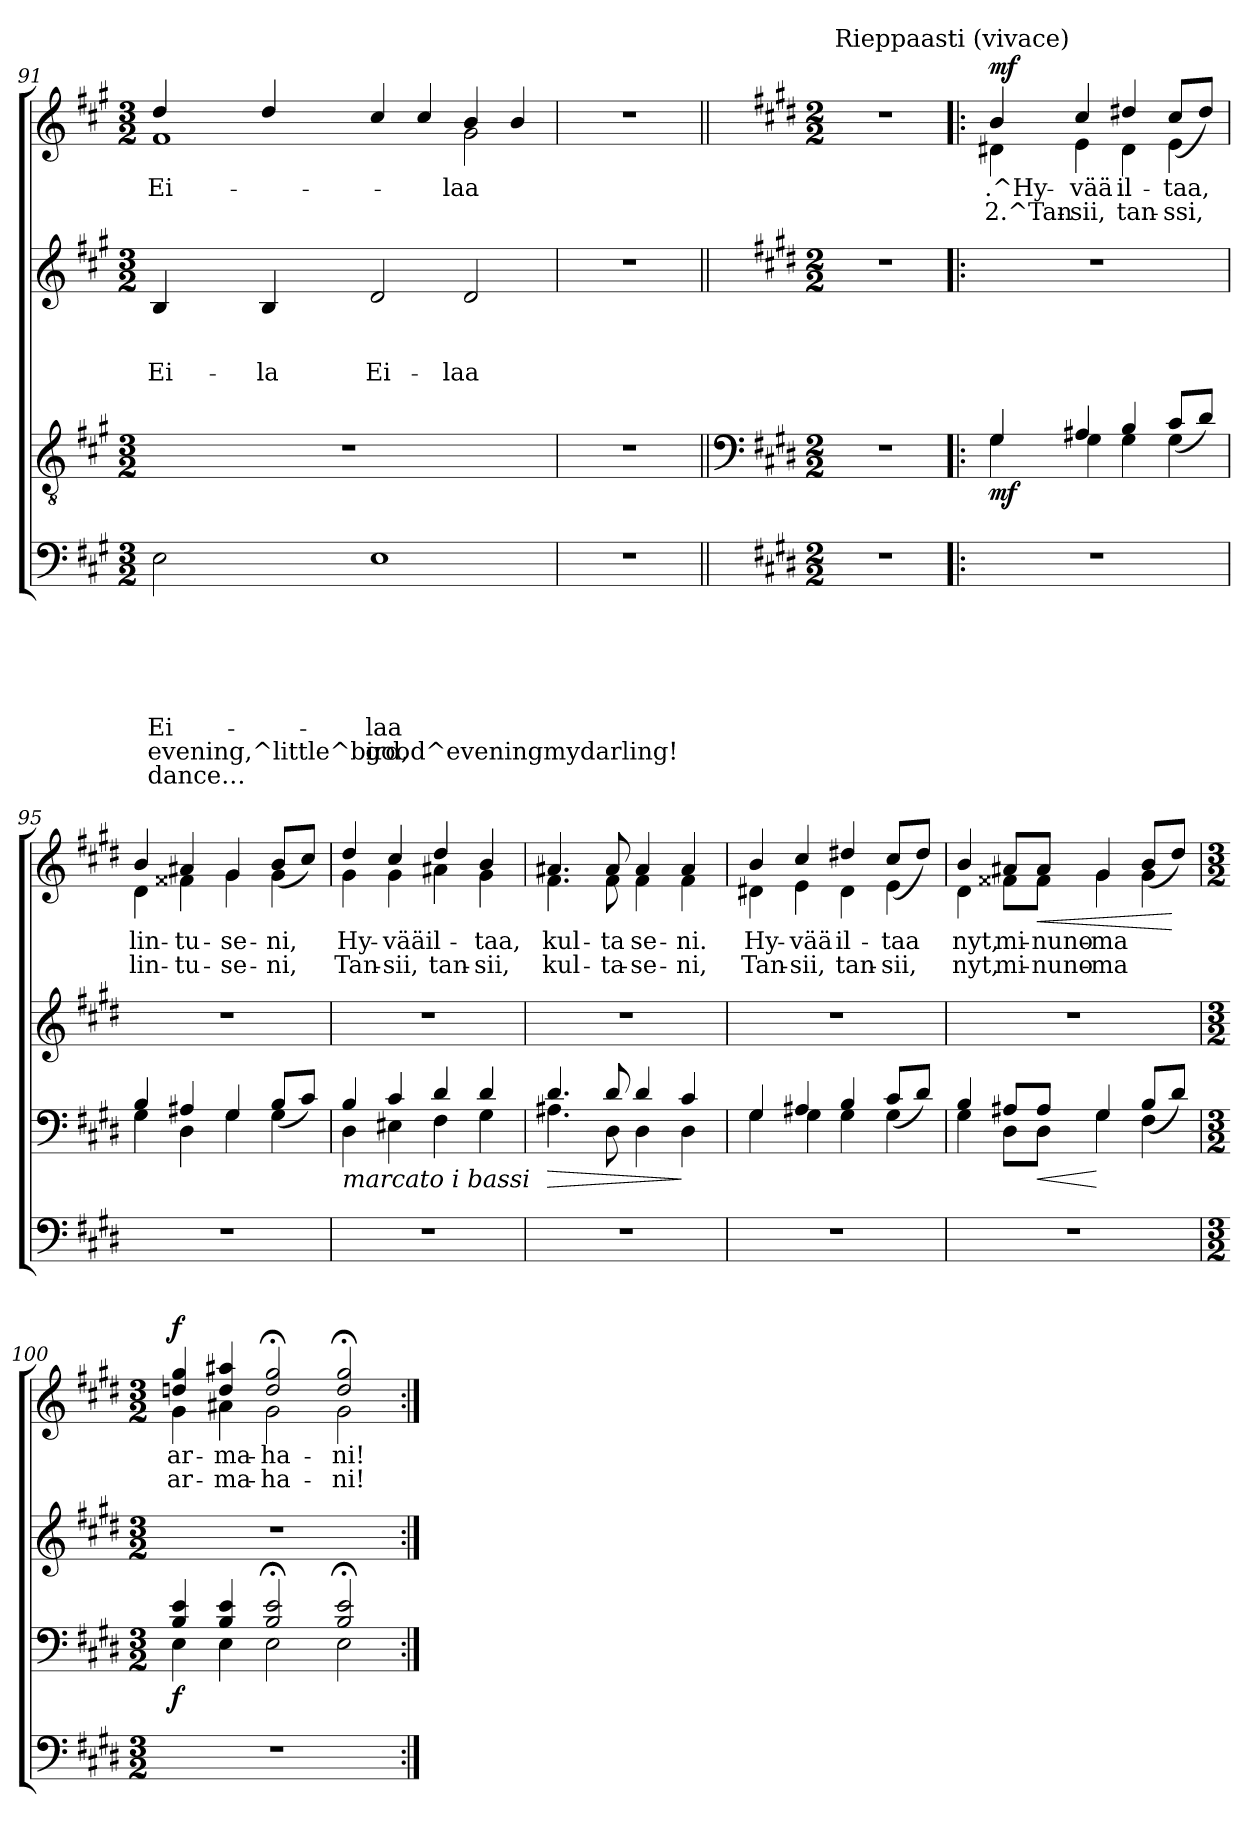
**kern	**text	**text	**text	**text	**text	**text	**text	**text	**kern	**dynam	**kern	**text	**text	**text	**kern	**text	**text	**dynam
*part4	*part4	*part4	*part4	*part4	*part4	*part4	*part4	*part4	*part3	*part3	*part2	*part2	*part2	*part2	*part1	*part1	*part1	*part1
*staff4	*staff4	*staff4	*staff4	*staff4	*staff4	*staff4	*staff4	*staff4	*staff3	*staff3	*staff2	*staff2	*staff2	*staff2	*staff1	*staff1	*staff1	*staff1
*clefF4	*	*	*	*	*	*	*	*	*clefGv2	*	*clefG2	*	*	*	*clefG2	*	*	*
*k[f#c#g#]	*	*	*	*	*	*	*	*	*k[f#c#g#]	*	*k[f#c#g#]	*	*	*	*k[f#c#g#]	*	*	*
*A:	*	*	*	*	*	*	*	*	*A:	*	*A:	*	*	*	*A:	*	*	*
*M3/2	*	*	*	*	*	*	*	*	*M3/2	*	*M3/2	*	*	*	*M3/2	*	*	*
=91	=91	=91	=91	=91	=91	=91	=91	=91	=91	=91	=91	=91	=91	=91	=91	=91	=91	=91
!	!	!	!	!	!	!LO:LY:b	!LO:LY:b	!LO:LY:b	!	!	!	!	!	!LO:LY:b	!	!LO:LY:b	!	!
*	*	*	*	*	*	*	*	*	*	*	*	*	*	*	*^	*	*	*
2E\	.	.	.	.	.	Ei-	evening,^little^bird,	dance…	1.r	.	4B/	.	.	Ei-	1f#	4dd/	Ei-	.	.
!	!	!	!	!	!	!	!	!	!	!	!	!	!	!LO:LY:b	!	!	!	!	!
.	.	.	.	.	.	.	.	.	.	.	4B/	.	.	-la	.	4dd/	.	.	.
!	!	!	!	!	!	!LO:LY:b	!LO:LY:b	!	!	!	!	!	!	!LO:LY:b	!	!	!	!	!
1E	.	.	.	.	.	-laa	good^eveningmydarling!	.	.	.	2d/	.	.	Ei-	.	4cc#/	.	.	.
.	.	.	.	.	.	.	.	.	.	.	.	.	.	.	.	4cc#/	.	.	.
!	!	!	!	!	!	!	!	!	!	!	!	!	!	!LO:LY:b	!	!	!LO:LY:b	!	!
.	.	.	.	.	.	.	.	.	.	.	2d/	.	.	-laa	4b/	2g#\	-laa	.	.
.	.	.	.	.	.	.	.	.	.	.	.	.	.	.	4b/	.	.	.	.
*	*	*	*	*	*	*	*	*	*	*	*	*	*	*	*v	*v	*	*	*
=92	=92	=92	=92	=92	=92	=92	=92	=92	=92	=92	=92	=92	=92	=92	=92	=92	=92	=92
1.r	.	.	.	.	.	.	.	.	1.r	.	1.r	.	.	.	1.r	.	.	.
!!LO:LB:g=z
=93||	=93||	=93||	=93||	=93||	=93||	=93||	=93||	=93||	=93||	=93||	=93||	=93||	=93||	=93||	=93||	=93||	=93||	=93||
*	*	*	*	*	*	*	*	*	*clefF4	*	*	*	*	*	*	*	*	*
*k[f#c#g#d#]	*	*	*	*	*	*	*	*	*k[f#c#g#d#]	*	*k[f#c#g#d#]	*	*	*	*k[f#c#g#d#]	*	*	*
*E:	*	*	*	*	*	*	*	*	*E:	*	*E:	*	*	*	*E:	*	*	*
*M2/2	*	*	*	*	*	*	*	*	*M2/2	*	*M2/2	*	*	*	*M2/2	*	*	*
!	!	!	!	!	!	!	!	!	!	!	!	!	!	!	!LO:TX:a:t=Rieppaasti (vivace)	!	!	!
1r	.	.	.	.	.	.	.	.	1r	.	1r	.	.	.	1r	.	.	.
=94!|:	=94!|:	=94!|:	=94!|:	=94!|:	=94!|:	=94!|:	=94!|:	=94!|:	=94!|:	=94!|:	=94!|:	=94!|:	=94!|:	=94!|:	=94!|:	=94!|:	=94!|:	=94!|:
*	*	*	*	*	*	*	*	*	*^	*	*	*	*	*	*^	*	*	*
!	!	!	!	!	!	!	!	!	!	!	!LO:DY:b	!	!	!	!	!	!	!LO:LY:b	!LO:LY:b	!LO:DY:a
1r	.	.	.	.	.	.	.	.	4G#/	4G#\	mf	1r	.	.	.	4b/	4d#X\	-.^Hy-	2.^Tan-	mf
!	!	!	!	!	!	!	!	!	!	!	!	!	!	!	!	!	!	!LO:LY:b	!LO:LY:b	!
.	.	.	.	.	.	.	.	.	4A#X/	4G#\	.	.	.	.	.	4cc#/	4e\	-vää	-sii,	.
!	!	!	!	!	!	!	!	!	!	!	!	!	!	!	!	!	!	!LO:LY:b	!LO:LY:b	!
.	.	.	.	.	.	.	.	.	4B/	4G#\	.	.	.	.	.	4dd#X/	4d#\	il-	tan-	.
!	!	!	!	!	!	!	!	!	!	!	!	!	!	!	!	!	!	!LO:LY:b	!LO:LY:b	!
.	.	.	.	.	.	.	.	.	4G#\	(>8c#/L	.	.	.	.	.	4e\	(>8cc#/L	-taa,	-ssi,	.
.	.	.	.	.	.	.	.	.	.	8d#/J)	.	.	.	.	.	.	8dd#/J)	.	.	.
=95	=95	=95	=95	=95	=95	=95	=95	=95	=95	=95	=95	=95	=95	=95	=95	=95	=95	=95	=95	=95
!	!	!	!	!	!	!	!	!	!	!	!	!	!	!	!	!	!	!LO:LY:b	!LO:LY:b	!
1r	.	.	.	.	.	.	.	.	4B/	4G#\	.	1r	.	.	.	4b/	4d#\	lin-	lin-	.
!	!	!	!	!	!	!	!	!	!	!	!	!	!	!	!	!	!	!LO:LY:b	!LO:LY:b	!
.	.	.	.	.	.	.	.	.	4A#X/	4D#\	.	.	.	.	.	4a#X/	4f##X\	-tu-	-tu-	.
!	!	!	!	!	!	!	!	!	!	!	!	!	!	!	!	!	!	!LO:LY:b	!LO:LY:b	!
.	.	.	.	.	.	.	.	.	4G#/	4G#\	.	.	.	.	.	4g#/	4g#\	-se-	-se-	.
!	!	!	!	!	!	!	!	!	!	!	!	!	!	!	!	!	!	!LO:LY:b	!LO:LY:b	!
.	.	.	.	.	.	.	.	.	4G#\	(>8B/L	.	.	.	.	.	4g#\	(>8b/L	-ni,	-ni,	.
.	.	.	.	.	.	.	.	.	.	8c#/J)	.	.	.	.	.	.	8cc#/J)	.	.	.
=96	=96	=96	=96	=96	=96	=96	=96	=96	=96	=96	=96	=96	=96	=96	=96	=96	=96	=96	=96	=96
!	!	!	!	!	!	!	!	!	!LO:TX:b:i:t=marcato i bassi	!	!	!	!	!	!	!	!	!	!	!
!	!	!	!	!	!	!	!	!	!	!	!	!	!	!	!	!	!	!LO:LY:b	!LO:LY:b	!
1r	.	.	.	.	.	.	.	.	4B/	4D#\	.	1r	.	.	.	4dd#/	4g#\	Hy-	Tan-	.
!	!	!	!	!	!	!	!	!	!	!	!	!	!	!	!	!	!	!LO:LY:b	!LO:LY:b	!
.	.	.	.	.	.	.	.	.	4c#/	4E#X\	.	.	.	.	.	4cc#/	4g#\	-vääil-	-sii,	.
!	!	!	!	!	!	!	!	!	!	!	!	!	!	!	!	!	!	!	!LO:LY:b	!
.	.	.	.	.	.	.	.	.	4d#/	4F#\	.	.	.	.	.	4dd#/	4a#X\	.	tan-	.
!	!	!	!	!	!	!	!	!	!	!	!	!	!	!	!	!	!	!LO:LY:b	!LO:LY:b	!
.	.	.	.	.	.	.	.	.	4d#/	4G#\	.	.	.	.	.	4b/	4g#\	-taa,	-sii,	.
=97	=97	=97	=97	=97	=97	=97	=97	=97	=97	=97	=97	=97	=97	=97	=97	=97	=97	=97	=97	=97
!	!	!	!	!	!	!	!	!	!	!	!LO:HP:b	!	!	!	!	!	!	!LO:LY:b	!LO:LY:b	!
1r	.	.	.	.	.	.	.	.	4.d#/	4.A#X\	>	1r	.	.	.	4.a#X/	4.f#\	kul-	kul-	.
!	!	!	!	!	!	!	!	!	!	!	!	!	!	!	!	!	!	!LO:LY:b	!LO:LY:b	!
.	.	.	.	.	.	.	.	.	8d#/	8D#\	.	.	.	.	.	8a#/	8f#\	-ta	-ta-	.
!	!	!	!	!	!	!	!	!	!	!	!	!	!	!	!	!	!	!LO:LY:b	!LO:LY:b	!
.	.	.	.	.	.	.	.	.	4d#/	4D#\	.	.	.	.	.	4a#/	4f#\	se-	-se-	.
!	!	!	!	!	!	!	!	!	!	!	!	!	!	!	!	!	!	!LO:LY:b	!LO:LY:b	!
.	.	.	.	.	.	.	.	.	4c#/	4D#\	]	.	.	.	.	4a#/	4f#\	-ni.	-ni,	.
=98	=98	=98	=98	=98	=98	=98	=98	=98	=98	=98	=98	=98	=98	=98	=98	=98	=98	=98	=98	=98
!	!	!	!	!	!	!	!	!	!	!	!	!	!	!	!	!	!	!LO:LY:b	!LO:LY:b	!
1r	.	.	.	.	.	.	.	.	4G#/	4G#\	.	1r	.	.	.	4b/	4d#X\	Hy-	Tan-	.
!	!	!	!	!	!	!	!	!	!	!	!	!	!	!	!	!	!	!LO:LY:b	!LO:LY:b	!
.	.	.	.	.	.	.	.	.	4A#X/	4G#\	.	.	.	.	.	4cc#/	4e\	-vää	-sii,	.
!	!	!	!	!	!	!	!	!	!	!	!	!	!	!	!	!	!	!LO:LY:b	!LO:LY:b	!
.	.	.	.	.	.	.	.	.	4B/	4G#\	.	.	.	.	.	4dd#X/	4d#\	il-	tan-	.
!	!	!	!	!	!	!	!	!	!	!	!	!	!	!	!	!	!	!LO:LY:b	!LO:LY:b	!
.	.	.	.	.	.	.	.	.	4G#\	(>8c#/L	.	.	.	.	.	4e\	(>8cc#/L	-taa	-sii,	.
.	.	.	.	.	.	.	.	.	.	8d#/J)	.	.	.	.	.	.	8dd#/J)	.	.	.
!!LO:LB:g=z	!!
=99	=99	=99	=99	=99	=99	=99	=99	=99	=99	=99	=99	=99	=99	=99	=99	=99	=99	=99	=99	=99
!	!	!	!	!	!	!	!	!	!	!	!	!	!	!	!	!	!	!LO:LY:b	!LO:LY:b	!
1r	.	.	.	.	.	.	.	.	4B/	4G#\	.	1r	.	.	.	4b/	4d#\	nyt,	nyt,	.
!	!	!	!	!	!	!	!	!	!	!	!	!	!	!	!	!	!	!LO:LY:b	!LO:LY:b	!
.	.	.	.	.	.	.	.	.	8A#X/L	8D#\L	.	.	.	.	.	8a#X/L	8f##X\L	mi-	mi-	.
!	!	!	!	!	!	!	!	!	!	!	!LO:HP:b	!	!	!	!	!	!	!LO:LY:b	!LO:LY:b	!LO:HP:b
.	.	.	.	.	.	.	.	.	8A#/J	8D#\J	<	.	.	.	.	8a#/J	8f##\J	-nuno-	-nuno-	<
!	!	!	!	!	!	!	!	!	!	!	!	!	!	!	!	!	!	!LO:LY:b	!LO:LY:b	!
.	.	.	.	.	.	.	.	.	4G#/	4G#\	[	.	.	.	.	4g#/	4g#\	-ma	-ma	.
.	.	.	.	.	.	.	.	.	4F#\	(>8B/L	.	.	.	.	.	4g#\	(>8b/L	.	.	.
.	.	.	.	.	.	.	.	.	.	8d#/J)	.	.	.	.	.	.	8dd#/J)	.	.	[
=100	=100	=100	=100	=100	=100	=100	=100	=100	=100	=100	=100	=100	=100	=100	=100	=100	=100	=100	=100	=100
*M3/2	*	*	*	*	*	*	*	*	*M3/2	*	*	*M3/2	*	*	*	*M3/2	*	*	*	*
!	!	!	!	!	!	!	!	!	!	!	!LO:DY:b	!	!	!	!	!	!	!LO:LY:b	!LO:LY:b	!LO:DY:a
1.r	.	.	.	.	.	.	.	.	4B/ 4e/	4E\	f	1.r	.	.	.	4ddn/ 4gg#/	4g#\	ar-	ar-	f
!	!	!	!	!	!	!	!	!	!	!	!	!	!	!	!	!	!	!LO:LY:b	!LO:LY:b	!
.	.	.	.	.	.	.	.	.	4B/ 4e/	4E\	.	.	.	.	.	4dd/ 4aa#X/	4a#X\	-ma-	-ma-	.
!	!	!	!	!	!	!	!	!	!	!	!	!	!	!	!	!	!	!LO:LY:b	!LO:LY:b	!
.	.	.	.	.	.	.	.	.	2B/;< 2e/;<	2E\	.	.	.	.	.	2dd/;< 2gg#/;<	2g#\	-ha-	-ha-	.
!	!	!	!	!	!	!	!	!	!	!	!	!	!	!	!	!	!	!LO:LY:b	!LO:LY:b	!
.	.	.	.	.	.	.	.	.	2B/;< 2e/;<	2E\	.	.	.	.	.	2dd/;< 2gg#/;<	2g#\	-ni!	-ni!	.
*	*	*	*	*	*	*	*	*	*v	*v	*	*	*	*	*	*v	*v	*	*	*
=:|!	=:|!	=:|!	=:|!	=:|!	=:|!	=:|!	=:|!	=:|!	=:|!	=:|!	=:|!	=:|!	=:|!	=:|!	=:|!	=:|!	=:|!	=:|!
*-	*-	*-	*-	*-	*-	*-	*-	*-	*-	*-	*-	*-	*-	*-	*-	*-	*-	*-
